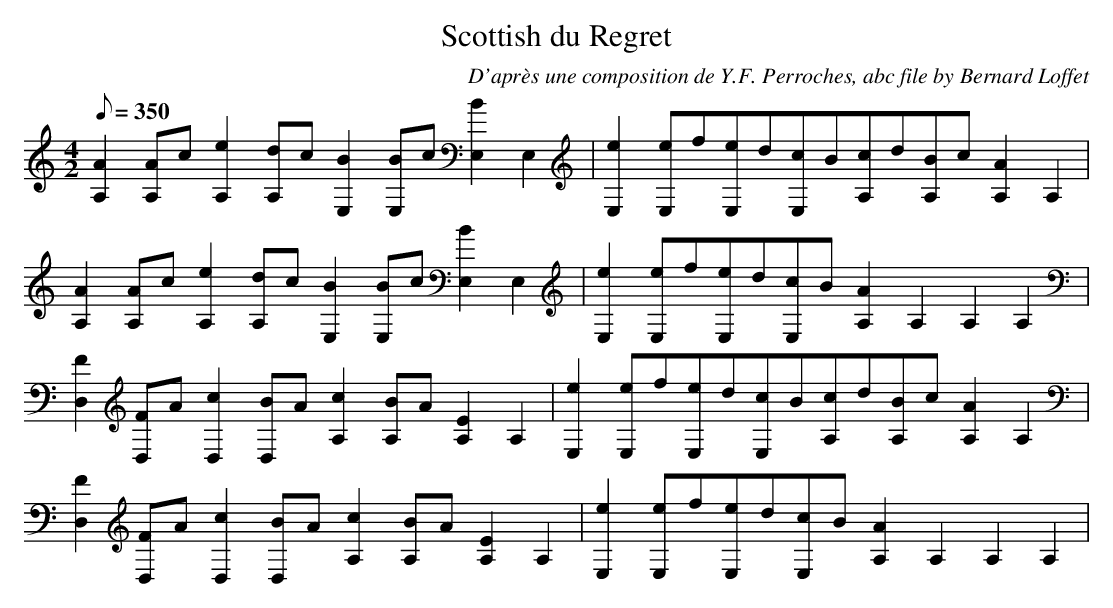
X:1
T:Scottish du Regret
C:D'après une composition de Y.F. Perroches, abc file by Bernard Loffet
L:1/8
Q:350
M:4/2
K:C
[A2A,2][AA,]c[e2A,2][dA,]c[B2E,2][BE,]c[B2E,2]E,2|[e2E,2][eE,]f[eE,]d[cE,]B[cA,]d[BA,]c[A2A,2]A,2|[A2A,2][AA,]c[e2A,2][dA,]c[B2E,2][BE,]c[B2E,2]E,2|[e2E,2][eE,]f[eE,]d[cE,]B[A2A,2]A,2A,2A,2| \
[F2D,2][FD,]A[c2D,2][BD,]A[c2A,2][BA,]A[E2A,2]A,2|[e2E,2][eE,]f[eE,]d[cE,]B[cA,]d[BA,]c[A2A,2]A,2|[F2D,2][FD,]A[c2D,2][BD,]A[c2A,2][BA,]A[E2A,2]A,2|[e2E,2][eE,]f[eE,]d[cE,]B[A2A,2]A,2A,2A,2| \
